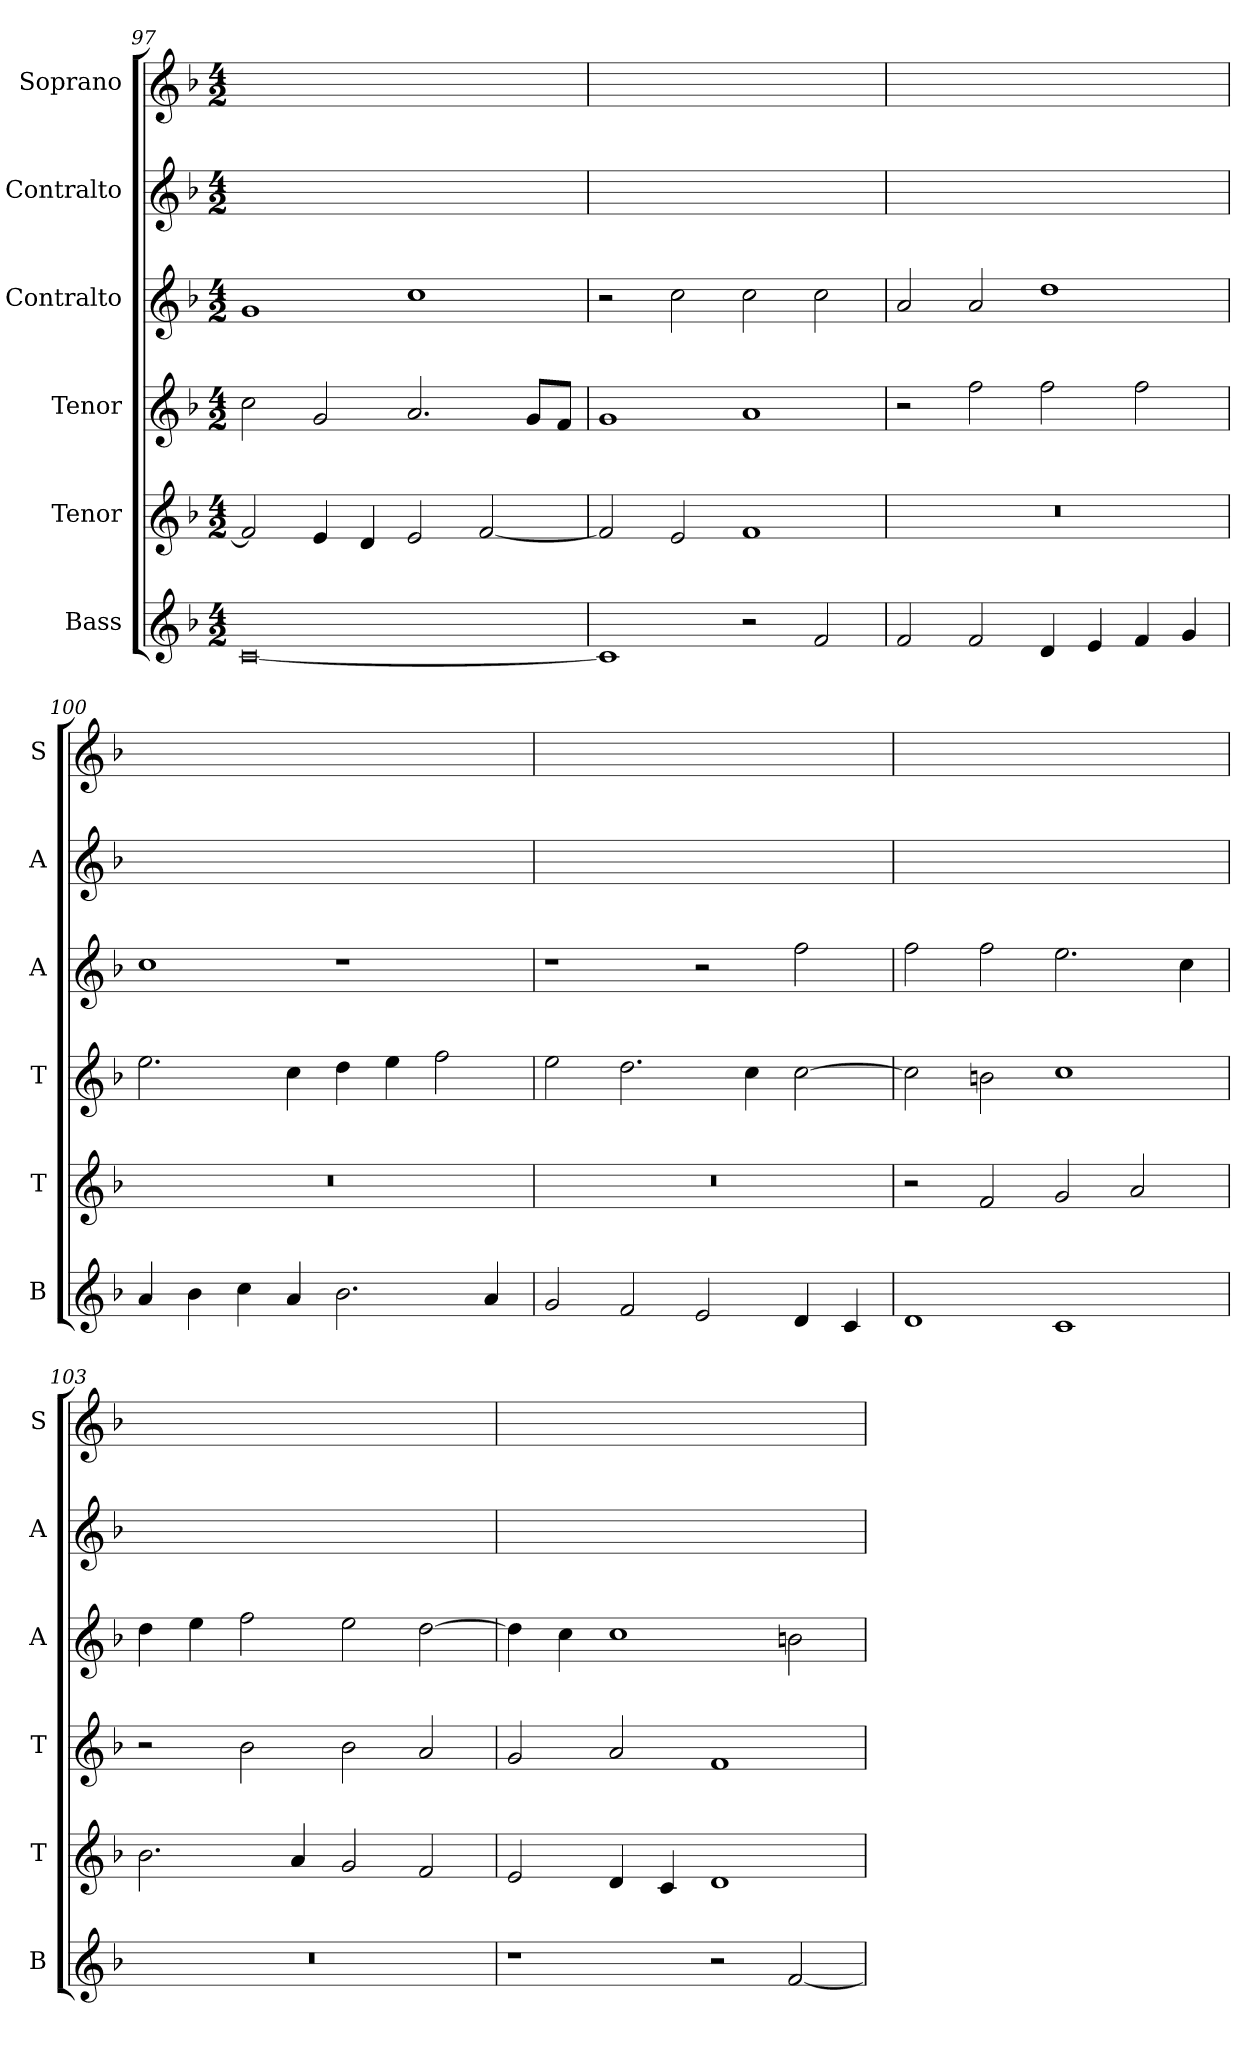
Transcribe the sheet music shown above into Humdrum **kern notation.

**kern	**kern	**kern	**kern	**kern	**kern
*part6	*part5	*part4	*part3	*part2	*part1
*staff6	*staff5	*staff4	*staff3	*staff2	*staff1
*I"Bass	*I"Tenor	*I"Tenor	*I"Contralto	*I"Contralto	*I"Soprano
*I'B	*I'T	*I'T	*I'A	*I'A	*I'S
*clefG2	*clefG2	*clefG2	*clefG2	*clefG2	*clefG2
*k[b-]	*k[b-]	*k[b-]	*k[b-]	*k[b-]	*k[b-]
*F:ion	*F:ion	*F:ion	*F:ion	*F:ion	*F:ion
*M4/2	*M4/2	*M4/2	*M4/2	*M4/2	*M4/2
=97	=97	=97	=97	=97	=97
[0c	2f]	2cc	1g	0ryy	0ryy
.	4e	2g	.	.	.
.	4d	.	.	.	.
.	2e	2.a	1cc	.	.
.	[2f	.	.	.	.
.	.	8g/L	.	.	.
.	.	8f/J	.	.	.
=98	=98	=98	=98	=98	=98
1c]	2f]	1g	2r	0ryy	0ryy
.	2e	.	2cc	.	.
2r	1f	1a	2cc	.	.
2f	.	.	2cc	.	.
=99	=99	=99	=99	=99	=99
2f	0r	2r	2a	0ryy	0ryy
2f	.	2ff	2a	.	.
4d	.	2ff	1dd	.	.
4e	.	.	.	.	.
4f	.	2ff	.	.	.
4g	.	.	.	.	.
=100	=100	=100	=100	=100	=100
4a	0r	2.ee	1cc	0ryy	0ryy
4b-	.	.	.	.	.
4cc	.	.	.	.	.
4a	.	4cc	.	.	.
2.b-	.	4dd	1r	.	.
.	.	4ee	.	.	.
.	.	2ff	.	.	.
4a	.	.	.	.	.
=101	=101	=101	=101	=101	=101
2g	0r	2ee	1r	0ryy	0ryy
2f	.	2.dd	.	.	.
2e	.	.	2r	.	.
.	.	4cc	.	.	.
4d	.	[2cc	2ff	.	.
4c	.	.	.	.	.
=102	=102	=102	=102	=102	=102
1d	2r	2cc]	2ff	0ryy	0ryy
.	2f	2bn	2ff	.	.
1c	2g	1cc	2.ee	.	.
.	2a	.	.	.	.
.	.	.	4cc	.	.
=103	=103	=103	=103	=103	=103
0r	2.b-	2r	4dd	0ryy	0ryy
.	.	.	4ee	.	.
.	.	2b-	2ff	.	.
.	4a	.	.	.	.
.	2g	2b-	2ee	.	.
.	2f	2a	[2dd	.	.
=104	=104	=104	=104	=104	=104
1r	2e	2g	4dd]	0ryy	0ryy
.	.	.	4cc	.	.
.	4d	2a	1cc	.	.
.	4c	.	.	.	.
2r	1d	1f	.	.	.
[2f	.	.	2bn	.	.
=	=	=	=	=	=
*-	*-	*-	*-	*-	*-
